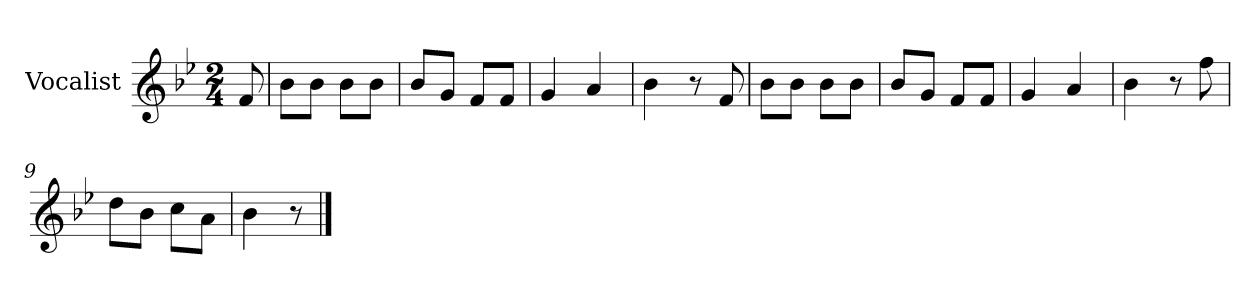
**kern
*part1
*staff1
*I"Vocalist
*k[b-e-]
*B-:
*M2/4
=
8f
=1
8b-L
8b-J
8b-L
8b-J
=2
8b-L
8gJ
8fL
8fJ
=3
4g
4a
=4
4b-
8r
8f
=5
8b-L
8b-J
8b-L
8b-J
=6
8b-L
8gJ
8fL
8fJ
=7
4g
4a
=8
4b-
8r
8ff
=9
8ddL
8b-J
8ccL
8aJ
=10
4b-
8r
==
*-
